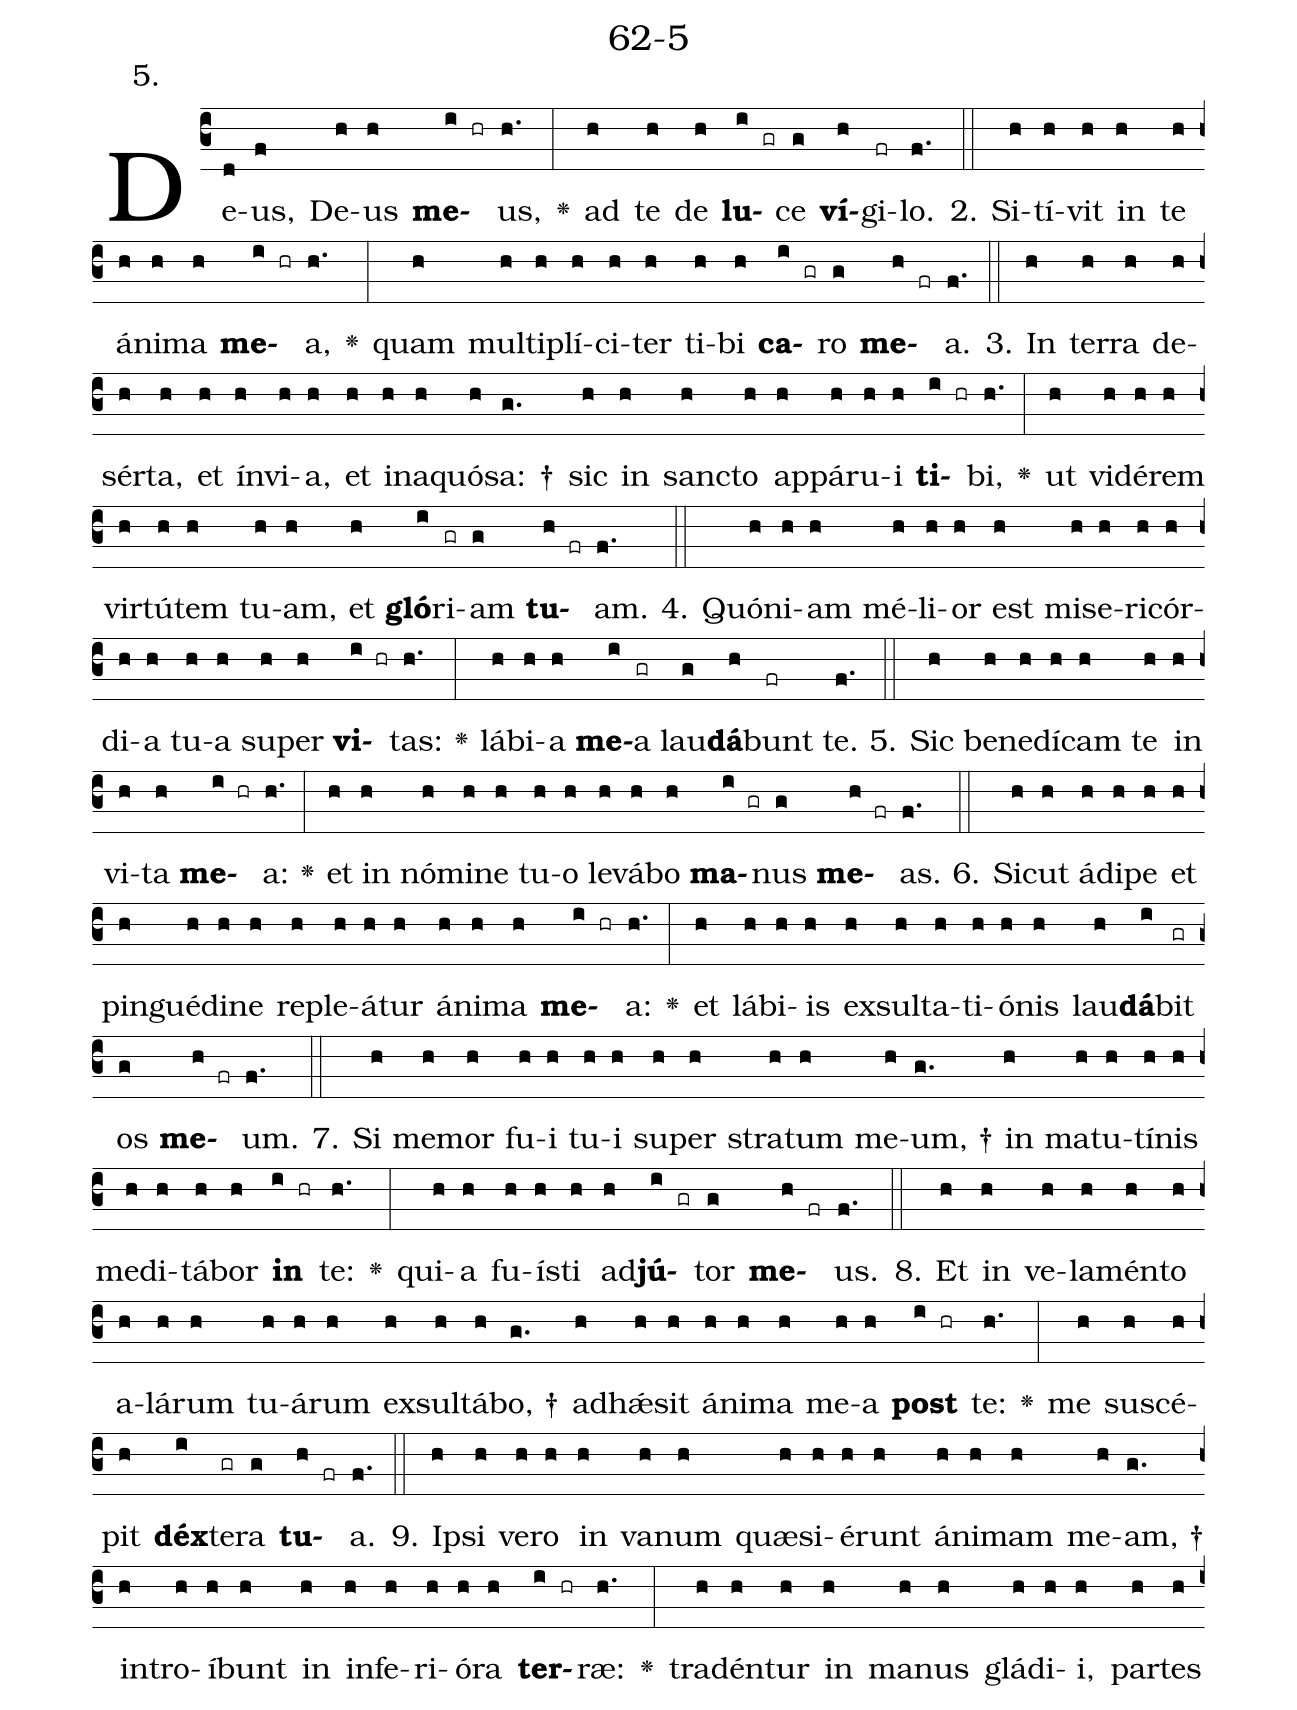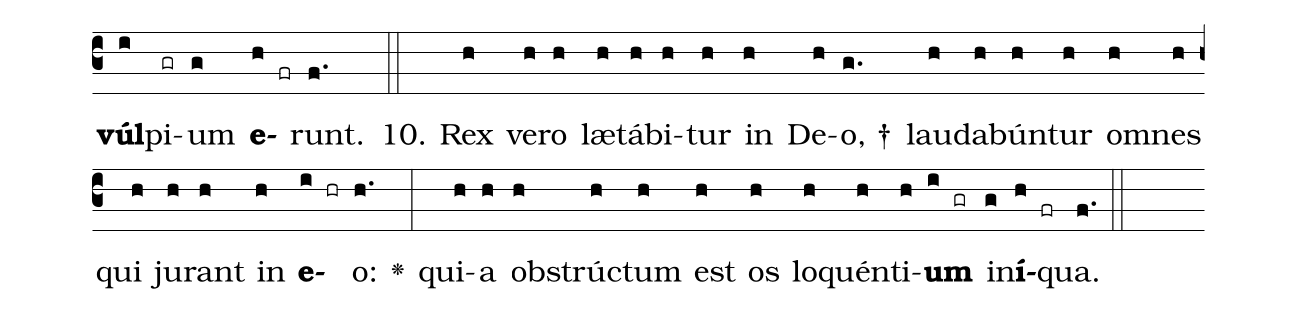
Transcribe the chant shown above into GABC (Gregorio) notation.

name: 62-5;
annotation: 5.;
%%
(c3)De(d)us,(f) De(h)us(h) <b>me</b>(i hr)us,(h.) <v>\greheightstar</v>(:) ad(h) te(h) de(h) <b>lu</b>(i gr)ce(g) <b>ví</b>(h)gi(fr)lo.(f.) (::)
2. Si(h)tí(h)vit(h) in(h) te(h) á(h)ni(h)ma(h) <b>me</b>(i hr)a,(h.) <v>\greheightstar</v>(:) quam(h) mul(h)ti(h)plí(h)ci(h)ter(h) ti(h)bi(h) <b>ca</b>(i gr)ro(g) <b>me</b>(h fr)a.(f.) (::)
3. In(h) ter(h)ra(h) de(h)sér(h)ta,(h) et(h) ín(h)vi(h)a,(h) et(h) in(h)a(h)quó(h)sa: †(g.) sic(h) in(h) sanc(h)to(h) ap(h)pá(h)ru(h)i(h) <b>ti</b>(i hr)bi,(h.) <v>\greheightstar</v>(:) ut(h) vi(h)dé(h)rem(h) vir(h)tú(h)tem(h) tu(h)am,(h) et(h) <b>gló</b>(i)ri(gr)am(g) <b>tu</b>(h fr)am.(f.) (::)
4. Quón(h)i(h)am(h) mé(h)li(h)or(h) est(h) mi(h)se(h)ri(h)cór(h)di(h)a(h) tu(h)a(h) su(h)per(h) <b>vi</b>(i hr)tas:(h.) <v>\greheightstar</v>(:) lá(h)bi(h)a(h) <b>me</b>(i)a(gr) lau(g)<b>dá</b>(h)bunt(fr) te.(f.) (::)
5. Sic(h) be(h)ne(h)dí(h)cam(h) te(h) in(h) vi(h)ta(h) <b>me</b>(i hr)a:(h.) <v>\greheightstar</v>(:) et(h) in(h) nó(h)mi(h)ne(h) tu(h)o(h) le(h)vá(h)bo(h) <b>ma</b>(i gr)nus(g) <b>me</b>(h fr)as.(f.) (::)
6. Sic(h)ut(h) á(h)di(h)pe(h) et(h) pin(h)gué(h)di(h)ne(h) re(h)ple(h)á(h)tur(h) á(h)ni(h)ma(h) <b>me</b>(i hr)a:(h.) <v>\greheightstar</v>(:) et(h) lá(h)bi(h)is(h) ex(h)sul(h)ta(h)ti(h)ó(h)nis(h) lau(h)<b>dá</b>(i)bit(gr) os(g) <b>me</b>(h fr)um.(f.) (::)
7. Si(h) me(h)mor(h) fu(h)i(h) tu(h)i(h) su(h)per(h) stra(h)tum(h) me(h)um, †(g.) in(h) ma(h)tu(h)tí(h)nis(h) me(h)di(h)tá(h)bor(h) <b>in</b>(i hr) te:(h.) <v>\greheightstar</v>(:) qui(h)a(h) fu(h)ís(h)ti(h) ad(h)<b>jú</b>(i gr)tor(g) <b>me</b>(h fr)us.(f.) (::)
8. Et(h) in(h) ve(h)la(h)mén(h)to(h) a(h)lá(h)rum(h) tu(h)á(h)rum(h) ex(h)sul(h)tá(h)bo, †(g.) ad(h)hǽ(h)sit(h) á(h)ni(h)ma(h) me(h)a(h) <b>post</b>(i hr) te:(h.) <v>\greheightstar</v>(:) me(h) su(h)scé(h)pit(h) <b>déx</b>(i)te(gr)ra(g) <b>tu</b>(h fr)a.(f.) (::)
9. Ip(h)si(h) ve(h)ro(h) in(h) va(h)num(h) quæ(h)si(h)é(h)runt(h) á(h)ni(h)mam(h) me(h)am, †(g.) in(h)tro(h)í(h)bunt(h) in(h) in(h)fe(h)ri(h)ó(h)ra(h) <b>ter</b>(i hr)ræ:(h.) <v>\greheightstar</v>(:) tra(h)dén(h)tur(h) in(h) ma(h)nus(h) glá(h)di(h)i,(h) par(h)tes(h) <b>vúl</b>(i)pi(gr)um(g) <b>e</b>(h fr)runt.(f.) (::)
10. Rex(h) ve(h)ro(h) læ(h)tá(h)bi(h)tur(h) in(h) De(h)o, †(g.) lau(h)da(h)bún(h)tur(h) om(h)nes(h) qui(h) ju(h)rant(h) in(h) <b>e</b>(i hr)o:(h.) <v>\greheightstar</v>(:) qui(h)a(h) ob(h)strúc(h)tum(h) est(h) os(h) lo(h)quén(h)ti(h)<b>um</b>(i gr) in(g)<b>í</b>(h fr)qua.(f.) (::)
